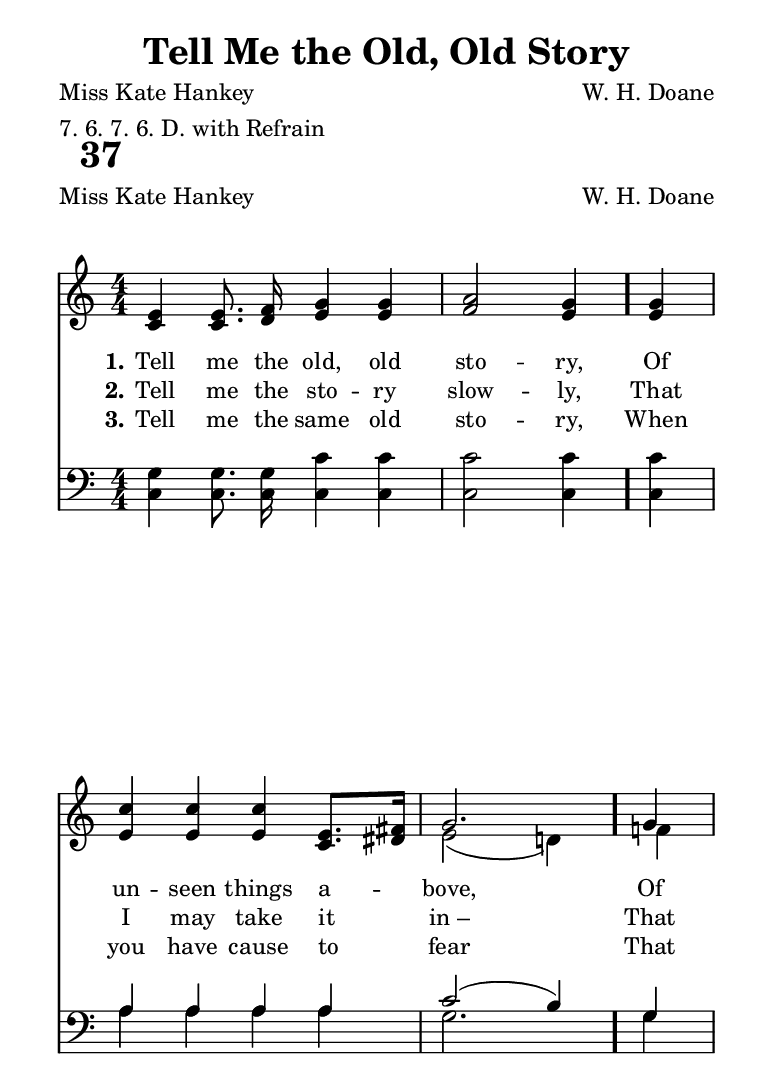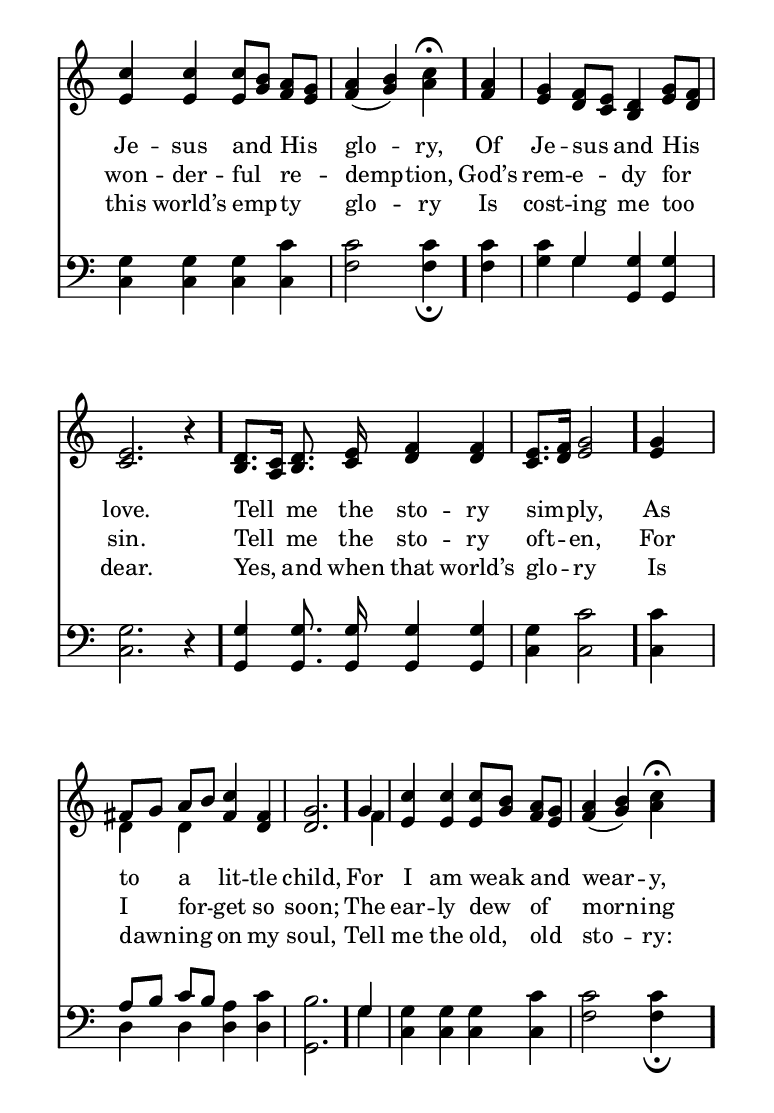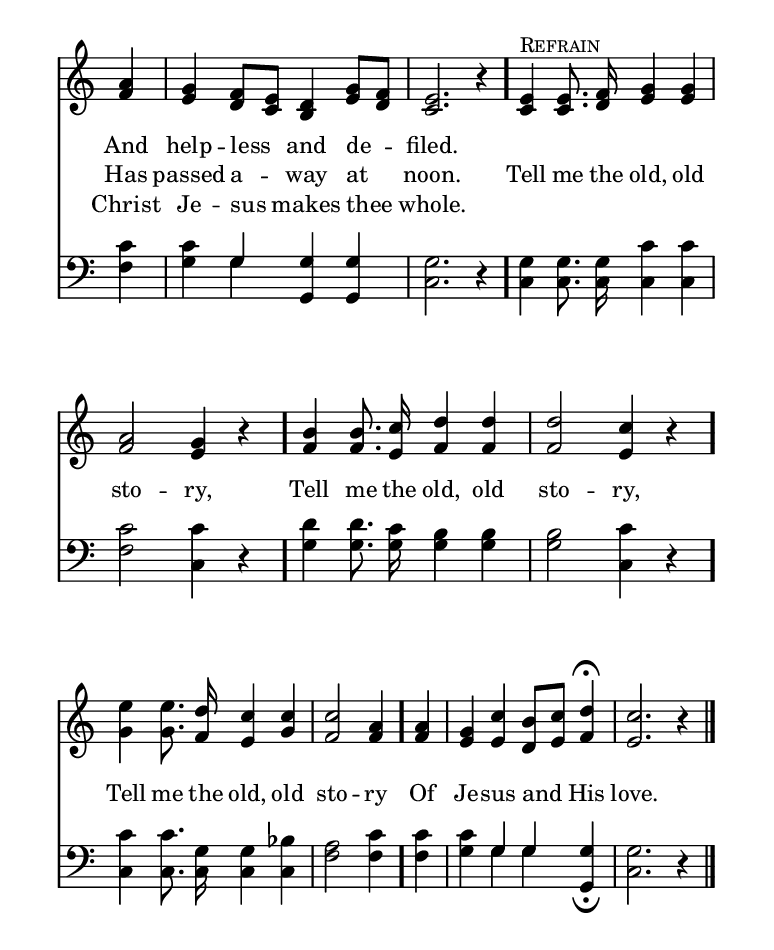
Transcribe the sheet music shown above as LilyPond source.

\include "common/global.ily"
\paper {
  \include "common/paper.ily"
  systems-per-page = ##f
  page-count = #(cond (is-eogsized 1) (#t #f))
  scoreTitleMarkup = \markup {
    \override #'(baseline-skip . 3.5)
    \column {
      \override #'(baseline-skip . 3.5)
      \column {
        \fill-line {
          \huge \larger \larger \bold {
            \concat { "  " \fromproperty #'header:hymnnumber }
            \mytitle
            \null
          }
        }
        \fill-line {
          % no lowering (to save vertical space)
          \fromproperty #'header:poet
          \smaller \bold \mysubtitle
          \fromproperty #'header:composer
        }
      }
    }
  }
}

\header{
  %gospel
  hymnnumber = "37"
  title = "Tell Me the Old, Old Story"
  tunename = ""
  meter = "7. 6. 7. 6. D. with Refrain"
  poet = "Miss Kate Hankey"
  composer = "W. H. Doane"
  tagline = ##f
}

% for fermata in MIDI
ta = { \tempo 4=80 }
tb = { \tempo 4=32 }

patternAA = { \ta c4 c8. c16 c4 c4 | c2 c4 }
patternBA = { \ta c4 | c4 c4 c4 c8.[ c16] | c2. }
patternBB = { \ta c4 | c4 c4 c4 c8.[ c16] | c2( c4) }
patternBC = { \ta c4 | c4 c4 c4 c4        | c2( c4) }
patternBD = { \ta c4 | c4 c4 c4 c4        | c2.     }
patternCA = { \ta c4 | c4 c4 c8[ c8] c8[ c8] | c4( c4) \tb c4 }
patternCB = { \ta c4 | c4 c4 c4      c4      | c2      \tb c4 }
patternCC = { \ta c4 | c4 c4 c8[ c8] c8[ c8] | c4( c4) \tb c4 }
patternCD = { \ta c4 | c4 c4 c4      c4      | c2      \tb c4 }
patternDA = { \ta c4 | c4 c8[ c8] c4 c8[ c8] | c2. c4 }
patternDB = { \ta c4 | c4 c4      c4 c4      | c2. c4 }
patternEA = { \ta c8.[ c16] c8. c16 c4 c4 | c8.[ c16] c2 }
patternEB = { \ta c4        c8. c16 c4 c4 | c4        c2 }
patternFA = { \ta c4 | c8[ c8] c8[ c8] c4 c4 | c2. }
patternFB = { \ta c4 | c4      c4      c4 c4 | c2. }
patternGA = { \ta c4 c8. c16 c4 c4 | c2 c4 c4 }
patternGB = { \ta c4 c8. c16 c4 c4 | c2 c4 }
patternHA = { \ta c4 | c4 c4 c8[ c8] \tb c4 \ta | c2. c4 }
patternHB = { \ta c4 | c4 c4 c4      \tb c4 \ta | c2. c4 }
patternHC = { \ta c4 | c4 c4 c8[ c8] \tb c4 \ta | c2. c4 }
patternHD = { \ta c4 | c4 c4 c4      \tb c4 \ta | c2. c4 }

global = {
  \include "common/overrides.ily"
  \override Staff.TimeSignature.style = #'numbered
  \time 4/4
  \override Score.MetronomeMark.transparent = ##t % hide all fermata changes too
  \ta
  \key c \major
  \autoBeamOff
}

notesSoprano = {
\global
\relative c' {

  \changePitch \patternAA { e e f g g | a g }
  \changePitch \patternBA { g | c c c e, fis | g }
  \changePitch \patternCA { g | c c c b a g | a b c\fermata }
  \changePitch \patternDA { a | g f e d g f | e r }

  \changePitch \patternEA { d c d e f f | e f g }
  \changePitch \patternFA { g | fis g a b c fis, | g }
  \changePitch \patternCA { g | c c c b a g | a b c\fermata }
  \changePitch \patternDA { a | g f e d g f | e r }

  << s^\markup { \small \caps "Refrain" }
  \changePitch \patternGA { e e f g g | a g r } >>
  \changePitch \patternGA { b b c d d | d c r }
  \changePitch \patternGB { e e d c c | c a }
  \changePitch \patternHA { a | g c b c d\fermata | c r }

  \bar "|."

}
}

notesAlto = {
\global
\relative e' {

  \changePitch \patternAA { c c d e e | f e }
  \changePitch \patternBB { e | e e e c dis | e d! }
  \changePitch \patternCC { f! | e e e g f e | f g a }
  \changePitch \patternDA { f | e d c b e d | c r }

  \changePitch \patternEA { b a b c d d | c d e }
  \changePitch \patternFB { e | d d fis d | d }
  \changePitch \patternCC { f | e e e g f e | f g a }
  \changePitch \patternDA { f | e d c b e d | c r }

  \changePitch \patternGA { c c d e e | f e r }
  \changePitch \patternGA { f f e f f | f e r }
  \changePitch \patternGB { g g f e g | f f }
  \changePitch \patternHC { f | e e d e f | e r }

}
}

notesTenor = {
\global
\relative a {

  \changePitch \patternAA { g g g c c | c c }
  \changePitch \patternBC { c a a a a | c b }
  \changePitch \patternCD { g | g g g c | c c }
  \changePitch \patternDB { c | c g g g | g r }

  \changePitch \patternEB { g g g g g | g c }
  \changePitch \patternFA { c a b c b a c | b }
  \changePitch \patternCD { g | g g g c | c c }
  \changePitch \patternDB { c | c g g g | g r }

  \changePitch \patternGA { g g g c c | c c r }
  \changePitch \patternGA { d d c b b | b c r }
  \changePitch \patternGB { c c g g bes | a c }
  \changePitch \patternHD { c | c g g g | g r }

}
}

notesBass = {
\global
\relative f {

  \changePitch \patternAA { c c c c c | c c }
  \changePitch \patternBD { c | a' a a a | g }
  \changePitch \patternCB { g | c, c c c | f f_\fermata }
  \changePitch \patternDB { f | g g g, g | c r }

  \changePitch \patternEB { g g g g g | c c }
  \changePitch \patternFB { c | d d d d | g, }
  \changePitch \patternCB { g' | c, c c c | f f_\fermata }
  \changePitch \patternDB { f | g g g, g | c r }

  \changePitch \patternGA { c c c c c | f c r }
  \changePitch \patternGA { g' g g g g | g c, r }
  \changePitch \patternGB { c c c c c | f f }
  \changePitch \patternHB { f | g g g g,_\fermata | c r }

}
}

Refrain = \lyricmode {

Tell me the old, old sto -- ry, \bar "."
Tell me the old, old sto -- ry, \bar "."
Tell me the old, old sto -- ry \bar "."
Of Je -- sus and His love. \bar "."

}

wordsA = \lyricmode {
\set stanza = "1."

Tell me the old, old sto -- ry, \bar "."
Of un -- seen things a -- bove, \bar "."
Of Je -- sus and His glo -- ry, \bar "."
Of Je -- sus and His love. \bar "."
Tell me the sto -- ry sim -- ply, \bar "."
As to a lit -- tle child, \bar "."
For I am weak and wear -- y, \bar "."
And help -- less and de -- filed. \bar "."

}

wordsB = \lyricmode {
\set stanza = "2."

Tell me the sto -- ry slow -- ly,
That I may take it in_–
That won -- der -- ful re -- demp -- tion,
God’s rem -- e -- dy for sin.
Tell me the sto -- ry oft -- en,
For I for -- get so soon;
The ear -- ly dew of morn -- ing
Has passed a -- way at noon.

\Refrain

}

wordsC = \lyricmode {
\set stanza = "3."

Tell me the same old sto -- ry,
When you have cause to fear
That this world’s emp -- ty glo -- ry
Is cost -- ing me too dear.
Yes, and when that world’s glo -- ry
Is dawn -- ing on my soul,
Tell me the old, old sto -- ry:
Christ Je -- sus makes thee whole.

}

\score {
  \context ChoirStaff <<
    \context Staff = upper <<
      \set Staff.autoBeaming = ##f
      \set ChoirStaff.systemStartDelimiter = #'SystemStartBar
      \set ChoirStaff.printPartCombineTexts = ##f
      \partcombine #'(2 . 11) \notesSoprano \notesAlto
      \context NullVoice = sopranos { \voiceOne << \notesSoprano >> }
      \context Lyrics = one   \lyricsto sopranos \wordsA
      \context Lyrics = two   \lyricsto sopranos \wordsB
      \context Lyrics = three \lyricsto sopranos \wordsC
    >>
    \context Staff = men <<
      \set Staff.autoBeaming = ##f
      \clef bass
      \set ChoirStaff.printPartCombineTexts = ##f
      \partcombine #'(2 . 11) \notesTenor \notesBass
    >>
  >>
  \layout {
    \include "common/layout.ily"
  }
  \midi{
    \include "common/midi.ily"
  }
}

\version "2.19.49"  % necessary for upgrading to future LilyPond versions.

% vi:set et ts=2 sw=2 ai nocindent syntax=lilypond:
